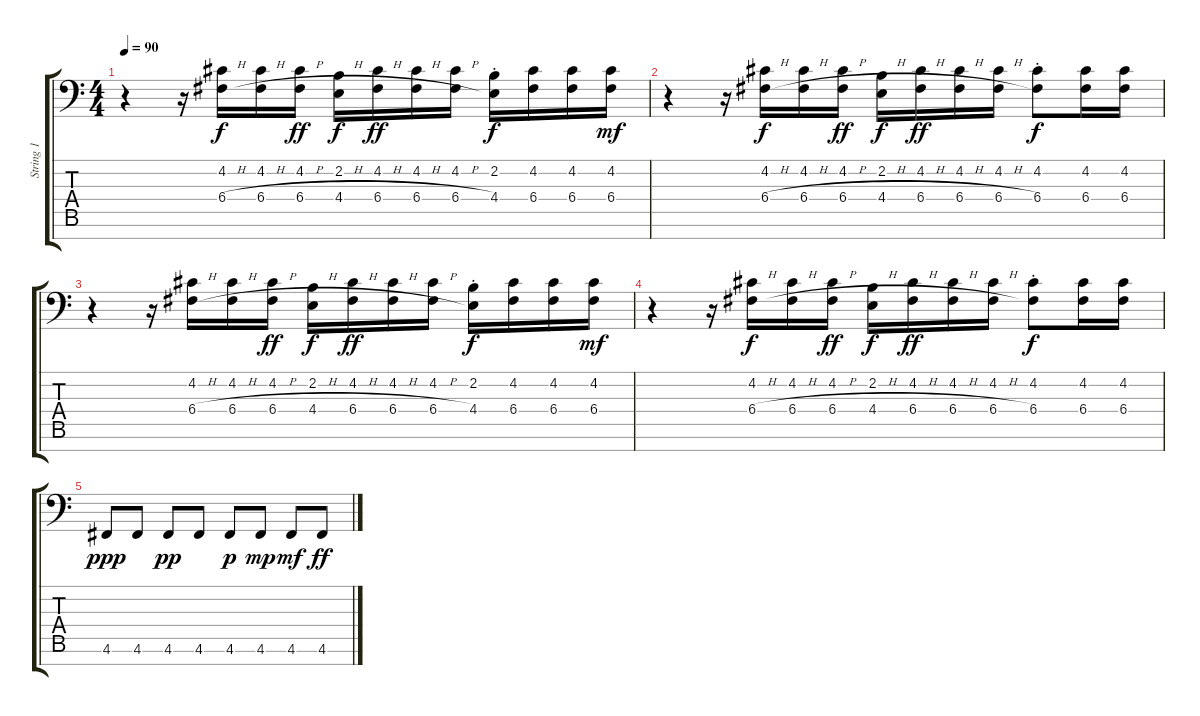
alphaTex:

\track ("String 1" "String 1") {instrument pad1newage}
\staff {score tabs}
\tuning (D4 A3 F3 C3 G2 D2 A1) {hide}
\ts (4 4)
\tempo 90
\clef f4
\ks c
r.4{dy f} r.16 (4.2 6.4{h}).16 (4.2 6.4{h}).16 (4.2 6.4{h}).16{dy ff} (2.2 4.4{h}).16{dy f} (4.2 6.4{h}).16{dy ff} (4.2 6.4{h}).16 (4.2 6.4{h}).16 (2.2 4.4{st}).16{dy f} (4.2 6.4).16 (4.2 6.4).16 (4.2 6.4).16{dy mf} |
r.4 r.16 (4.2 6.4{h}).16{dy f} (4.2 6.4{h}).16 (4.2 6.4{h}).16{dy ff} (2.2 4.4{h}).16{dy f} (4.2 6.4{h}).16{dy ff} (4.2 6.4{h}).16 (4.2 6.4{h}).16 (4.2 6.4{st}).8{dy f} (4.2 6.4).16 (4.2 6.4).16 |
r.4 r.16 (4.2 6.4{h}).16 (4.2 6.4{h}).16 (4.2 6.4{h}).16{dy ff} (2.2 4.4{h}).16{dy f} (4.2 6.4{h}).16{dy ff} (4.2 6.4{h}).16 (4.2 6.4{h}).16 (2.2 4.4{st}).16{dy f} (4.2 6.4).16 (4.2 6.4).16 (4.2 6.4).16{dy mf} |
r.4 r.16 (4.2 6.4{h}).16{dy f} (4.2 6.4{h}).16 (4.2 6.4{h}).16{dy ff} (2.2 4.4{h}).16{dy f} (4.2 6.4{h}).16{dy ff} (4.2 6.4{h}).16 (4.2 6.4{h}).16 (4.2 6.4{st}).8{dy f} (4.2 6.4).16 (4.2 6.4).16 |
4.6.8{dy ppp} 4.6.8 4.6.8{dy pp} 4.6.8 4.6.8{dy p} 4.6.8{dy mp} 4.6.8{dy mf} 4.6.8{dy ff}
